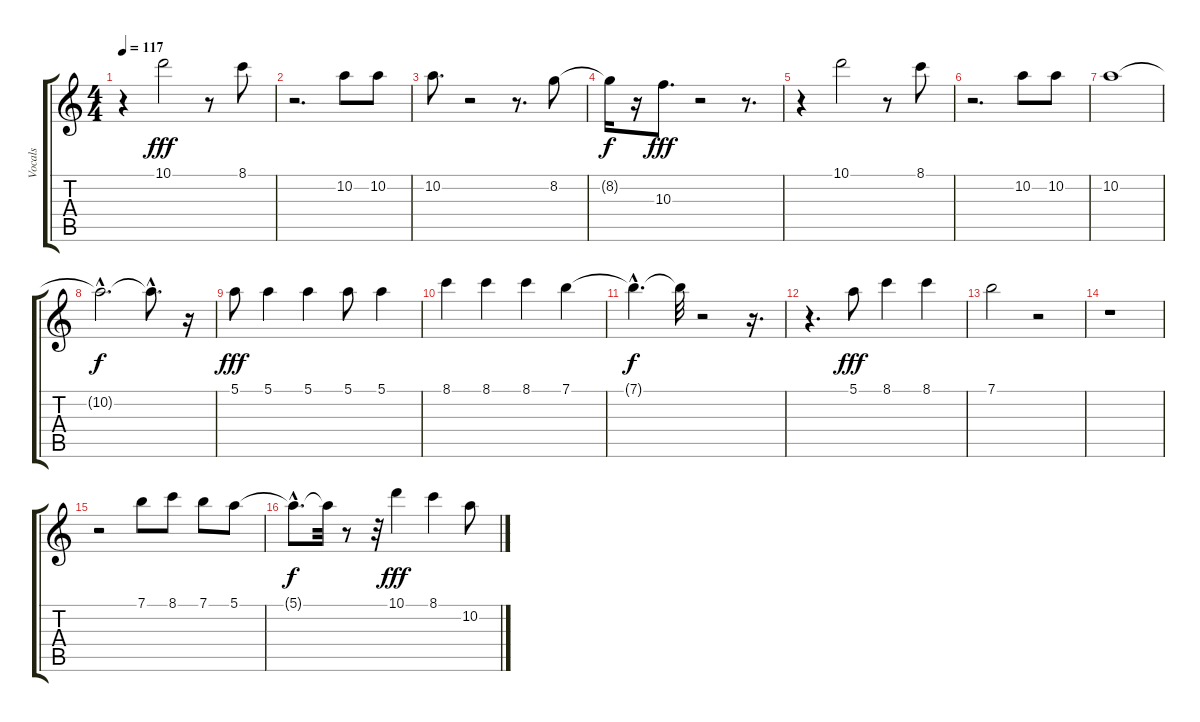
\track ("Vocals" "Vocals") {instrument distortionguitar}
\staff {score tabs}
\tuning (E4 B3 G3 D3 A2 E2) {hide}
\ts (4 4)
\tempo 117
\clef g2
\ks c
r.4{dy fff} 10.1.2 r.8 8.1.8 |
r.2{d} 10.2.8 10.2.8 |
10.2.8{d} r.2 r.8{d} 8.2.8 |
8.2{t}.16{dy f} r.16 10.3.8{d dy fff} r.2 r.8{d} |
r.4 10.1.2 r.8 8.1.8 |
r.2{d} 10.2.8 10.2.8 |
10.2.1 |
10.2{hac t}.2{d dy f} 10.2{hac t}.8{d} r.16 |
5.1.8{dy fff} 5.1.4 5.1.4 5.1.8 5.1.4 |
8.1.4 8.1.4 8.1.4 7.1.4 |
7.1{hac t}.4{d dy f} 7.1{t}.32 r.2 r.16{d} |
r.4{d} 5.1.8{dy fff} 8.1.4 8.1.4 |
7.1.2 r.2 |
r.1 |
r.2 7.1.8{volume 10} 8.1.8 7.1.8 5.1.8 |
5.1{hac t}.8{d dy f} 5.1{t}.32 r.8 r.32 10.1.4{dy fff} 8.1.4 10.2.8
